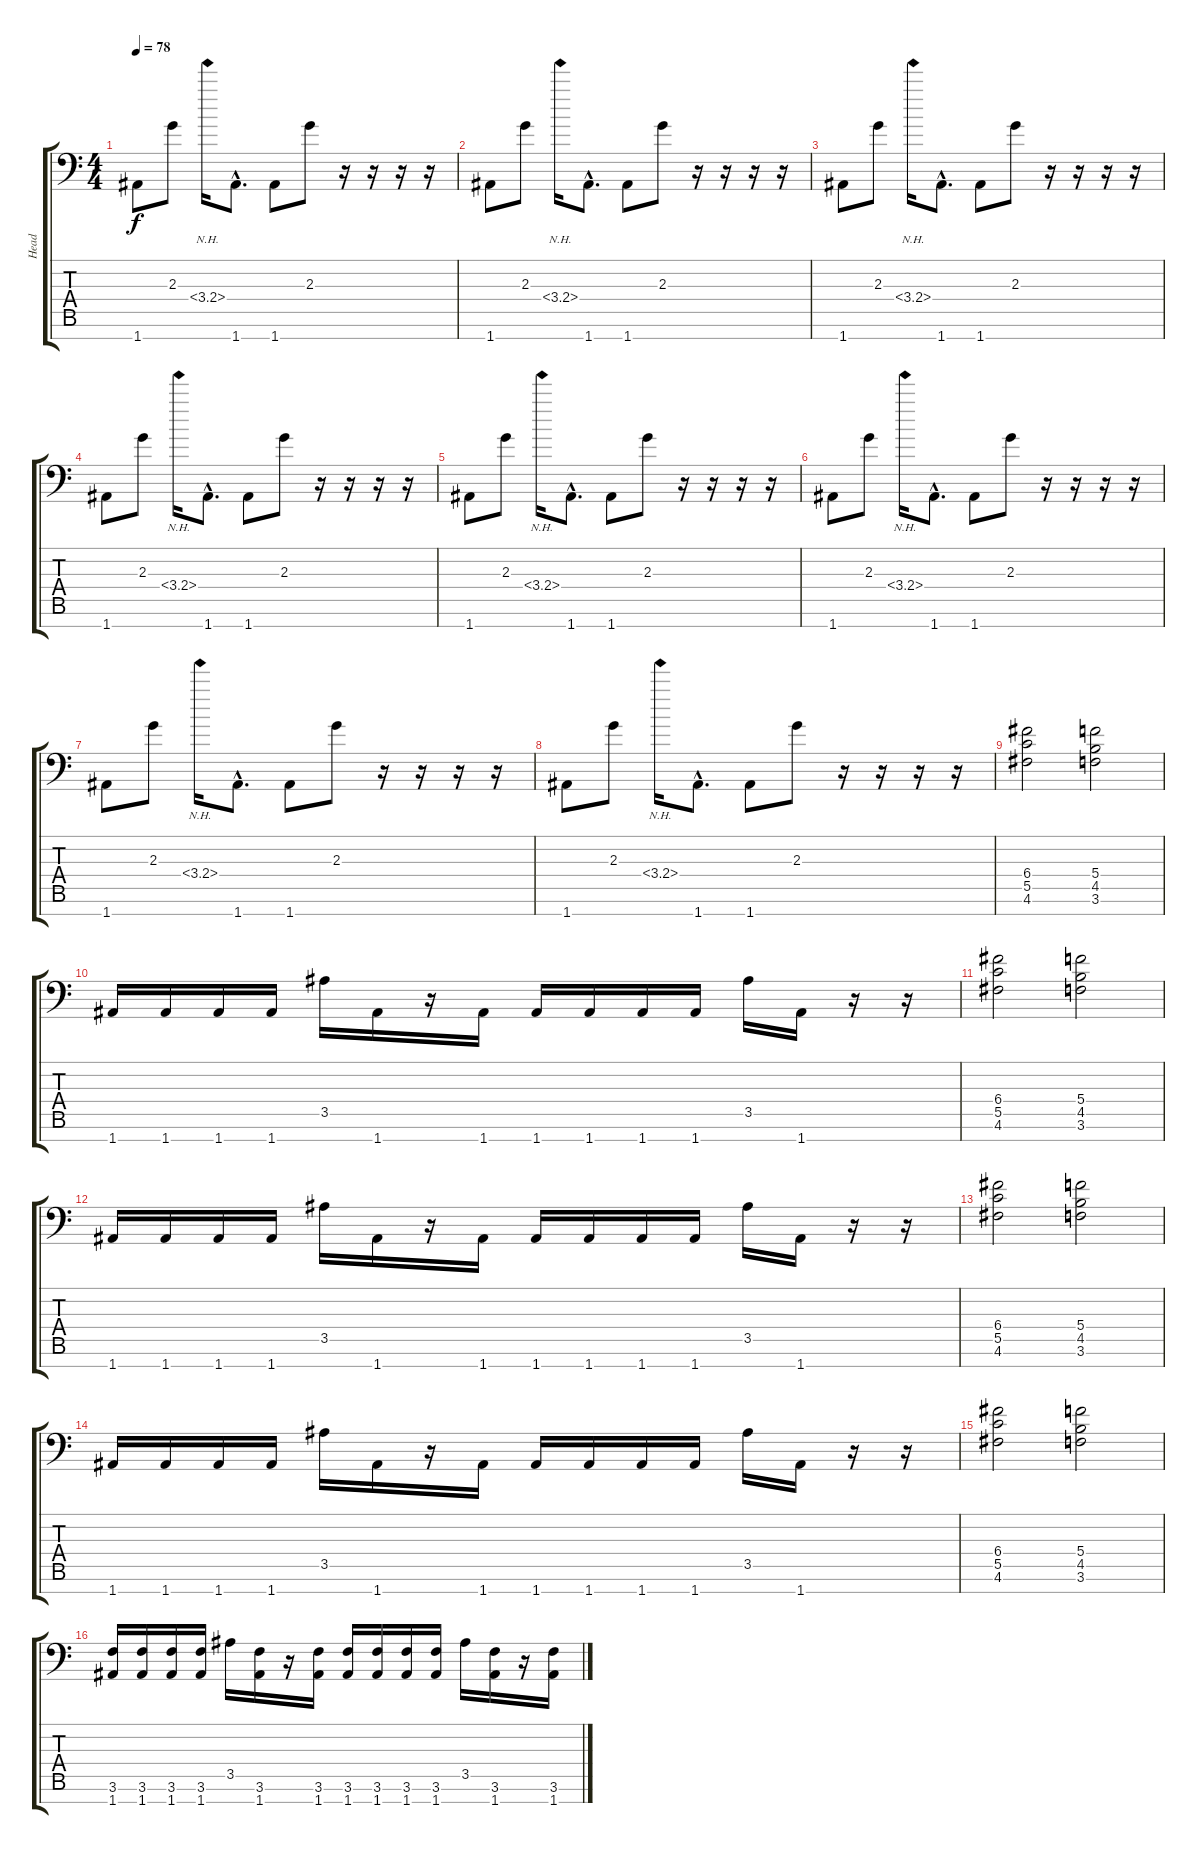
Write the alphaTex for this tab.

\track ("Head" "Head") {instrument distortionguitar}
\staff {score tabs}
\tuning (D4 A3 F3 C3 G2 D2 A1) {hide}
\ts (4 4)
\tempo 78
\clef f4
\ks c
1.7.8{dy f instrument electricguitarclean} 2.3.8{instrument guitarharmonics} 3.4{nh}.16{instrument electricguitarclean} 1.7{hac}.8{d} 1.7.8 2.3.8{instrument guitarharmonics} r.16 r.16 r.16 r.16 |
1.7.8{instrument electricguitarclean} 2.3.8{instrument guitarharmonics} 3.4{nh}.16{instrument electricguitarclean} 1.7{hac}.8{d} 1.7.8 2.3.8{instrument guitarharmonics} r.16 r.16 r.16 r.16 |
1.7.8{instrument electricguitarclean} 2.3.8{instrument guitarharmonics} 3.4{nh}.16{instrument electricguitarclean} 1.7{hac}.8{d} 1.7.8 2.3.8{instrument guitarharmonics} r.16 r.16 r.16 r.16 |
1.7.8{instrument electricguitarclean} 2.3.8{instrument guitarharmonics} 3.4{nh}.16{instrument electricguitarclean} 1.7{hac}.8{d} 1.7.8 2.3.8{instrument guitarharmonics} r.16 r.16 r.16 r.16 |
1.7.8{instrument electricguitarclean} 2.3.8{instrument guitarharmonics} 3.4{nh}.16{instrument electricguitarclean} 1.7{hac}.8{d} 1.7.8 2.3.8{instrument guitarharmonics} r.16 r.16 r.16 r.16 |
1.7.8{instrument electricguitarclean} 2.3.8{instrument guitarharmonics} 3.4{nh}.16{instrument electricguitarclean} 1.7{hac}.8{d} 1.7.8 2.3.8{instrument guitarharmonics} r.16 r.16 r.16 r.16 |
1.7.8{instrument electricguitarclean} 2.3.8{instrument guitarharmonics} 3.4{nh}.16{instrument electricguitarclean} 1.7{hac}.8{d} 1.7.8 2.3.8{instrument guitarharmonics} r.16 r.16 r.16 r.16 |
1.7.8{instrument electricguitarclean} 2.3.8{instrument guitarharmonics} 3.4{nh}.16{instrument electricguitarclean} 1.7{hac}.8{d} 1.7.8 2.3.8{instrument guitarharmonics} r.16{instrument distortionguitar} r.16 r.16 r.16 |
(6.4 5.5 4.6).2 (5.4 4.5 3.6).2 |
1.7.16 1.7.16 1.7.16 1.7.16 3.5.16 1.7.16 r.16 1.7.16 1.7.16 1.7.16 1.7.16 1.7.16 3.5.16 1.7.16 r.16 r.16 |
(6.4 5.5 4.6).2 (5.4 4.5 3.6).2 |
1.7.16 1.7.16 1.7.16 1.7.16 3.5.16 1.7.16 r.16 1.7.16 1.7.16 1.7.16 1.7.16 1.7.16 3.5.16 1.7.16 r.16 r.16 |
(6.4 5.5 4.6).2 (5.4 4.5 3.6).2 |
1.7.16 1.7.16 1.7.16 1.7.16 3.5.16 1.7.16 r.16 1.7.16 1.7.16 1.7.16 1.7.16 1.7.16 3.5.16 1.7.16 r.16 r.16 |
(6.4 5.5 4.6).2 (5.4 4.5 3.6).2 |
(3.6 1.7).16 (3.6 1.7).16 (3.6 1.7).16 (3.6 1.7).16 3.5.16 (3.6 1.7).16 r.16 (3.6 1.7).16 (3.6 1.7).16 (3.6 1.7).16 (3.6 1.7).16 (3.6 1.7).16 3.5.16 (3.6 1.7).16 r.16 (3.6 1.7).16
